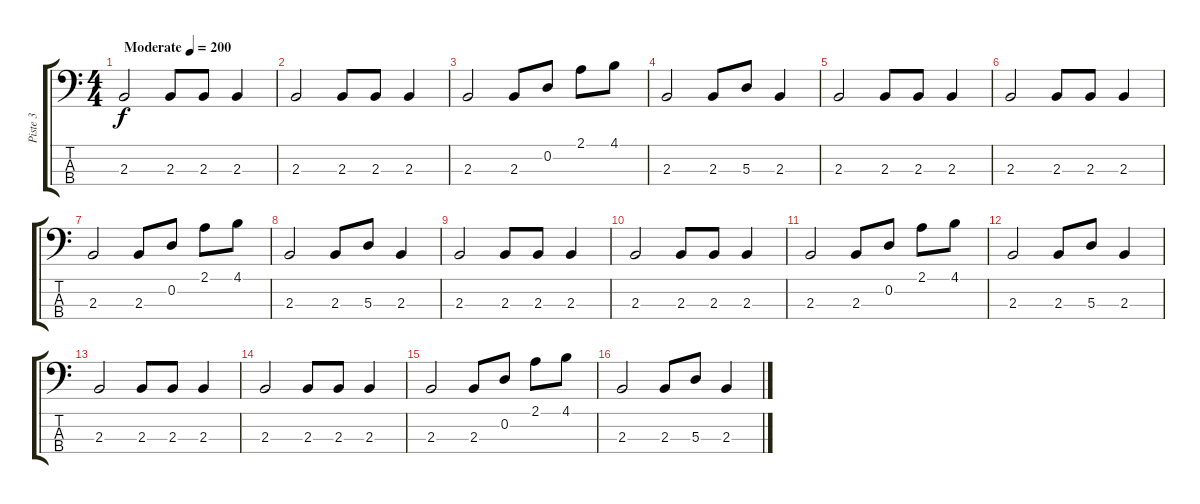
\track ("Piste 3" "Piste 3") {instrument electricbasspick}
\staff {score tabs}
\tuning (G2 D2 A1 E1) {hide}
\ts (4 4)
\tempo (200 "Moderate")
\clef f4
\ks c
2.3.2{dy f instrument electricbasspick} 2.3.8 2.3.8 2.3.4 |
2.3.2 2.3.8 2.3.8 2.3.4 |
2.3.2 2.3.8 0.2.8 2.1.8 4.1.8 |
2.3.2 2.3.8 5.3.8 2.3.4 |
2.3.2 2.3.8 2.3.8 2.3.4 |
2.3.2 2.3.8 2.3.8 2.3.4 |
2.3.2 2.3.8 0.2.8 2.1.8 4.1.8 |
2.3.2 2.3.8 5.3.8 2.3.4 |
2.3.2 2.3.8 2.3.8 2.3.4 |
2.3.2 2.3.8 2.3.8 2.3.4 |
2.3.2 2.3.8 0.2.8 2.1.8 4.1.8 |
2.3.2 2.3.8 5.3.8 2.3.4 |
2.3.2 2.3.8 2.3.8 2.3.4 |
2.3.2 2.3.8 2.3.8 2.3.4 |
2.3.2 2.3.8 0.2.8 2.1.8 4.1.8 |
2.3.2 2.3.8 5.3.8 2.3.4
